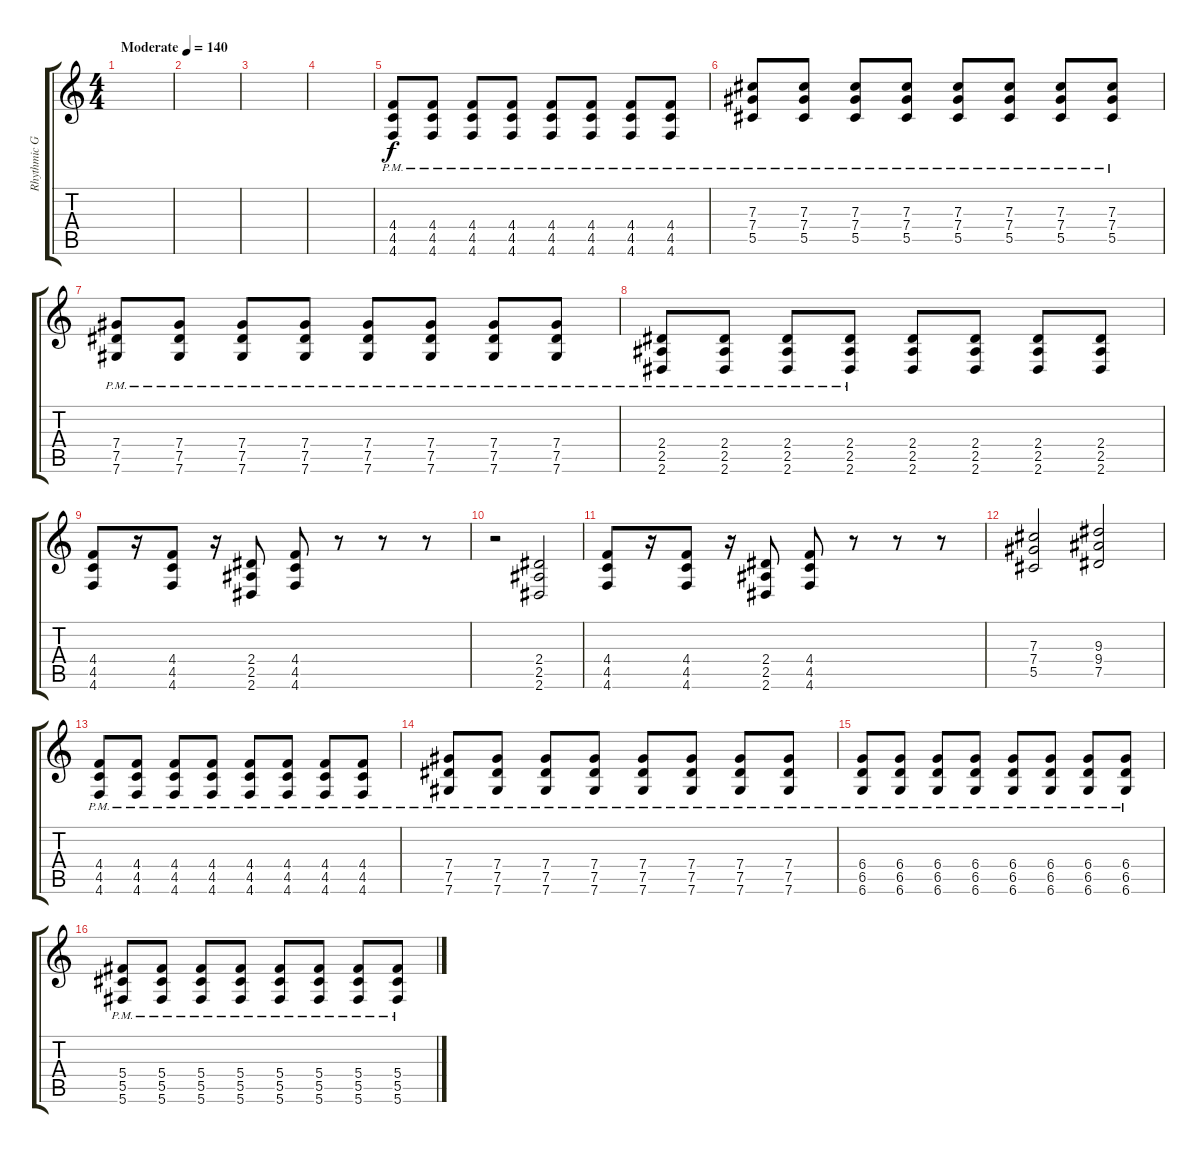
\track ("Rhythmic Guitar" "Rhythmic G") {instrument distortionguitar}
\staff {score tabs}
\tuning (Eb4 Bb3 Gb3 Db3 Ab2 Db2) {hide}
\ts (4 4)
\tempo (140 "Moderate")
\clef g2
\ks c
|
|
|
|
(4.4{pm} 4.5{pm} 4.6{pm}).8 (4.4{pm} 4.5{pm} 4.6{pm}).8 (4.4{pm} 4.5{pm} 4.6{pm}).8 (4.4{pm} 4.5{pm} 4.6{pm}).8 (4.4{pm} 4.5{pm} 4.6{pm}).8 (4.4{pm} 4.5{pm} 4.6{pm}).8 (4.4{pm} 4.5{pm} 4.6{pm}).8 (4.4{pm} 4.5{pm} 4.6{pm}).8 |
(7.3{pm} 7.4{pm} 5.5{pm}).8 (7.3{pm} 7.4{pm} 5.5{pm}).8 (7.3{pm} 7.4{pm} 5.5{pm}).8 (7.3{pm} 7.4{pm} 5.5{pm}).8 (7.3{pm} 7.4{pm} 5.5{pm}).8 (7.3{pm} 7.4{pm} 5.5{pm}).8 (7.3{pm} 7.4{pm} 5.5{pm}).8 (7.3{pm} 7.4{pm} 5.5{pm}).8 |
(7.4{pm} 7.5{pm} 7.6{pm}).8 (7.4{pm} 7.5{pm} 7.6{pm}).8 (7.4{pm} 7.5{pm} 7.6{pm}).8 (7.4{pm} 7.5{pm} 7.6{pm}).8 (7.4{pm} 7.5{pm} 7.6{pm}).8 (7.4{pm} 7.5{pm} 7.6{pm}).8 (7.4{pm} 7.5{pm} 7.6{pm}).8 (7.4{pm} 7.5{pm} 7.6{pm}).8 |
(2.4{pm} 2.5{pm} 2.6{pm}).8 (2.4{pm} 2.5{pm} 2.6{pm}).8 (2.4{pm} 2.5{pm} 2.6{pm}).8 (2.4{pm} 2.5{pm} 2.6{pm}).8 (2.4 2.5 2.6).8 (2.4 2.5 2.6).8 (2.4 2.5 2.6).8 (2.4 2.5 2.6).8 |
(4.4 4.5 4.6).8 r.16 (4.4 4.5 4.6).8 r.16 (2.4 2.5 2.6).8 (4.4 4.5 4.6).8 r.8 r.8 r.8 |
r.2 (2.4 2.5 2.6).2 |
(4.4 4.5 4.6).8 r.16 (4.4 4.5 4.6).8 r.16 (2.4 2.5 2.6).8 (4.4 4.5 4.6).8 r.8 r.8 r.8 |
(7.3 7.4 5.5).2 (9.3 9.4 7.5).2 |
(4.4{pm} 4.5{pm} 4.6{pm}).8 (4.4{pm} 4.5{pm} 4.6{pm}).8 (4.4{pm} 4.5{pm} 4.6{pm}).8 (4.4{pm} 4.5{pm} 4.6{pm}).8 (4.4{pm} 4.5{pm} 4.6{pm}).8 (4.4{pm} 4.5{pm} 4.6{pm}).8 (4.4{pm} 4.5{pm} 4.6{pm}).8 (4.4{pm} 4.5{pm} 4.6{pm}).8 |
(7.4{pm} 7.5{pm} 7.6{pm}).8 (7.4{pm} 7.5{pm} 7.6{pm}).8 (7.4{pm} 7.5{pm} 7.6{pm}).8 (7.4{pm} 7.5{pm} 7.6{pm}).8 (7.4{pm} 7.5{pm} 7.6{pm}).8 (7.4{pm} 7.5{pm} 7.6{pm}).8 (7.4{pm} 7.5{pm} 7.6{pm}).8 (7.4{pm} 7.5{pm} 7.6{pm}).8 |
(6.4{pm} 6.5{pm} 6.6{pm}).8 (6.4{pm} 6.5{pm} 6.6{pm}).8 (6.4{pm} 6.5{pm} 6.6{pm}).8 (6.4{pm} 6.5{pm} 6.6{pm}).8 (6.4{pm} 6.5{pm} 6.6{pm}).8 (6.4{pm} 6.5{pm} 6.6{pm}).8 (6.4{pm} 6.5{pm} 6.6{pm}).8 (6.4{pm} 6.5{pm} 6.6{pm}).8 |
(5.4{pm} 5.5{pm} 5.6{pm}).8 (5.4{pm} 5.5{pm} 5.6{pm}).8 (5.4{pm} 5.5{pm} 5.6{pm}).8 (5.4{pm} 5.5{pm} 5.6{pm}).8 (5.4{pm} 5.5{pm} 5.6{pm}).8 (5.4{pm} 5.5{pm} 5.6{pm}).8 (5.4{pm} 5.5{pm} 5.6{pm}).8 (5.4{pm} 5.5{pm} 5.6{pm}).8
